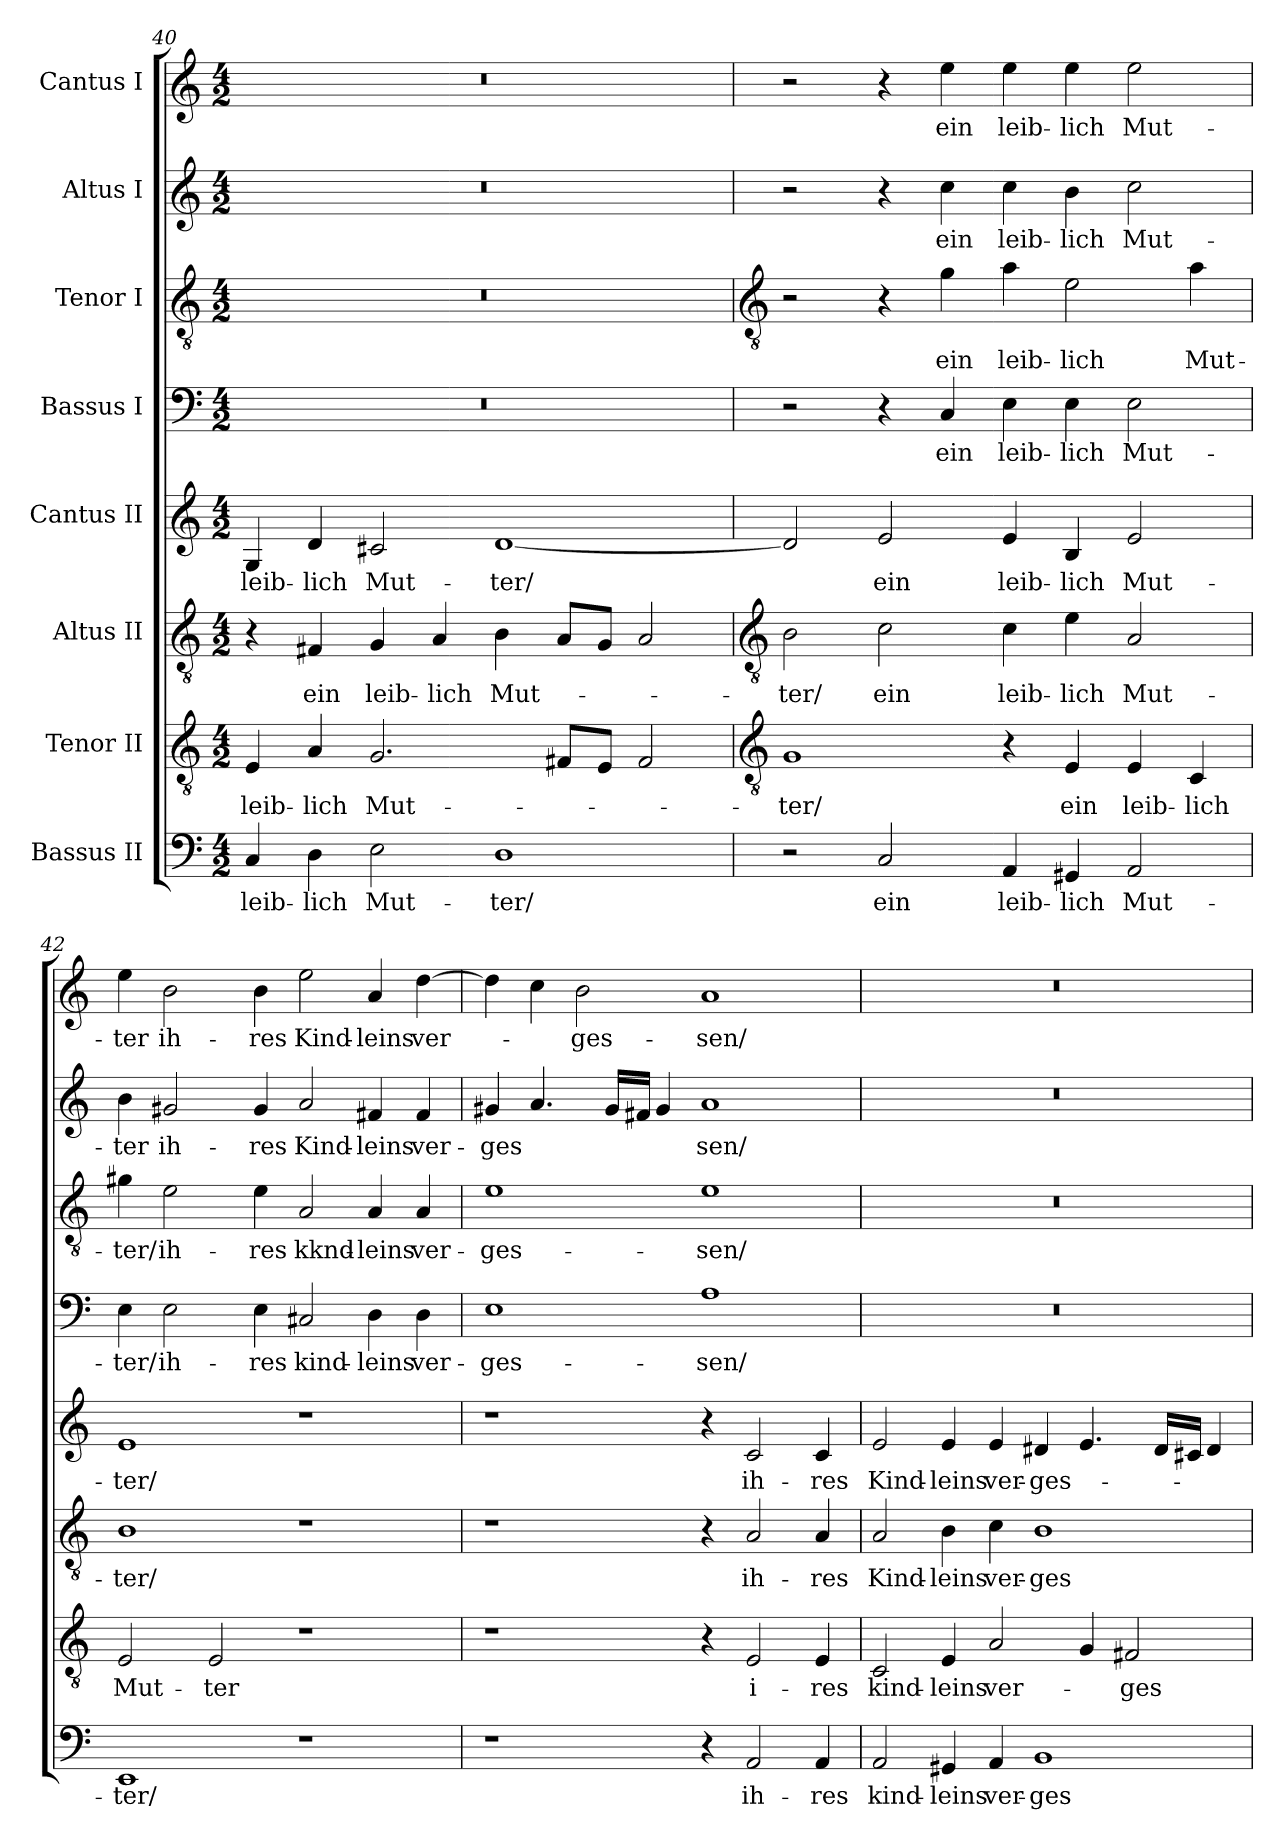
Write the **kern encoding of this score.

**kern	**text	**kern	**text	**kern	**text	**kern	**text	**kern	**text	**kern	**text	**kern	**text	**kern	**text
*part8	*part8	*part7	*part7	*part6	*part6	*part5	*part5	*part4	*part4	*part3	*part3	*part2	*part2	*part1	*part1
*staff8	*staff8	*staff7	*staff7	*staff6	*staff6	*staff5	*staff5	*staff4	*staff4	*staff3	*staff3	*staff2	*staff2	*staff1	*staff1
*I"Bassus II	*	*I"Tenor II	*	*I"Altus II	*	*I"Cantus II	*	*I"Bassus I	*	*I"Tenor I	*	*I"Altus I	*	*I"Cantus I	*
*clefF4	*	*clefGv2	*	*clefGv2	*	*clefG2	*	*clefF4	*	*clefGv2	*	*clefG2	*	*clefG2	*
*k[]	*	*k[]	*	*k[]	*	*k[]	*	*k[]	*	*k[]	*	*k[]	*	*k[]	*
*C:	*	*C:	*	*C:	*	*C:	*	*C:	*	*C:	*	*C:	*	*C:	*
*M4/2	*	*M4/2	*	*M4/2	*	*M4/2	*	*M4/2	*	*M4/2	*	*M4/2	*	*M4/2	*
=40	=40	=40	=40	=40	=40	=40	=40	=40	=40	=40	=40	=40	=40	=40	=40
!	!LO:LY:b	!	!LO:LY:b	!	!	!	!LO:LY:b	!	!	!	!	!	!	!	!
4C	leib-	4E	leib-	4r	.	4G	leib-	0r	.	0r	.	0r	.	0r	.
!	!LO:LY:b	!	!LO:LY:b	!	!LO:LY:b	!	!LO:LY:b	!	!	!	!	!	!	!	!
4D	-lich	4A	-lich	4F#X	ein	4d	-lich	.	.	.	.	.	.	.	.
!	!LO:LY:b	!	!LO:LY:b	!	!LO:LY:b	!	!LO:LY:b	!	!	!	!	!	!	!	!
2E	Mut-	2.G	Mut-	4G	leib-	2c#X	Mut-	.	.	.	.	.	.	.	.
!	!	!	!	!	!LO:LY:b	!	!	!	!	!	!	!	!	!	!
.	.	.	.	4A	-lich	.	.	.	.	.	.	.	.	.	.
!	!LO:LY:b	!	!	!	!LO:LY:b	!	!LO:LY:b	!	!	!	!	!	!	!	!
1D	-ter/	.	.	4B	Mut-	[1d	-ter/	.	.	.	.	.	.	.	.
.	.	8F#XL	.	8AL	.	.	.	.	.	.	.	.	.	.	.
.	.	8EJ	.	8GJ	.	.	.	.	.	.	.	.	.	.	.
.	.	2F#	.	2A	.	.	.	.	.	.	.	.	.	.	.
!!LO:LB:g=z
=41	=41	=41	=41	=41	=41	=41	=41	=41	=41	=41	=41	=41	=41	=41	=41
*	*	*clefGv2	*	*clefGv2	*	*	*	*	*	*clefGv2	*	*	*	*	*
!	!	!	!LO:LY:b	!	!LO:LY:b	!	!	!	!	!	!	!	!	!	!
2r	.	1G	-ter/	2B	-ter/	2d]	.	2r	.	2r	.	2r	.	2r	.
!	!LO:LY:b	!	!	!	!LO:LY:b	!	!LO:LY:b	!	!	!	!	!	!	!	!
2C	ein	.	.	2c	ein	2e	ein	4r	.	4r	.	4r	.	4r	.
!	!	!	!	!	!	!	!	!	!LO:LY:b	!	!LO:LY:b	!	!LO:LY:b	!	!LO:LY:b
.	.	.	.	.	.	.	.	4C	ein	4g	ein	4cc	ein	4ee	ein
!	!LO:LY:b	!	!	!	!LO:LY:b	!	!LO:LY:b	!	!LO:LY:b	!	!LO:LY:b	!	!LO:LY:b	!	!LO:LY:b
4AA	leib-	4r	.	4c	leib-	4e	leib-	4E	leib-	4a	leib-	4cc	leib-	4ee	leib-
!	!LO:LY:b	!	!LO:LY:b	!	!LO:LY:b	!	!LO:LY:b	!	!LO:LY:b	!	!LO:LY:b	!	!LO:LY:b	!	!LO:LY:b
4GG#X	-lich	4E	ein	4e	-lich	4B	-lich	4E	-lich	2e	-lich	4b	-lich	4ee	-lich
!	!LO:LY:b	!	!LO:LY:b	!	!LO:LY:b	!	!LO:LY:b	!	!LO:LY:b	!	!	!	!LO:LY:b	!	!LO:LY:b
2AA	Mut-	4E	leib-	2A	Mut-	2e	Mut-	2E	Mut-	.	.	2cc	Mut-	2ee	Mut-
!	!	!	!LO:LY:b	!	!	!	!	!	!	!	!LO:LY:b	!	!	!	!
.	.	4C	-lich	.	.	.	.	.	.	4a	Mut-	.	.	.	.
=42	=42	=42	=42	=42	=42	=42	=42	=42	=42	=42	=42	=42	=42	=42	=42
!	!LO:LY:b	!	!LO:LY:b	!	!LO:LY:b	!	!LO:LY:b	!	!LO:LY:b	!	!LO:LY:b	!	!LO:LY:b	!	!LO:LY:b
1EE	-ter/	2E	Mut-	1B	-ter/	1e	-ter/	4E	-ter/	4g#X	-ter/	4b	-ter	4ee	-ter
!	!	!	!	!	!	!	!	!	!LO:LY:b	!	!LO:LY:b	!	!LO:LY:b	!	!LO:LY:b
.	.	.	.	.	.	.	.	2E	ih-	2e	ih-	2g#X	ih-	2b	ih-
!	!	!	!LO:LY:b	!	!	!	!	!	!	!	!	!	!	!	!
.	.	2E	-ter	.	.	.	.	.	.	.	.	.	.	.	.
!	!	!	!	!	!	!	!	!	!LO:LY:b	!	!LO:LY:b	!	!LO:LY:b	!	!LO:LY:b
.	.	.	.	.	.	.	.	4E	-res	4e	-res	4g#	-res	4b	-res
!	!	!	!	!	!	!	!	!	!LO:LY:b	!	!LO:LY:b	!	!LO:LY:b	!	!LO:LY:b
1r	.	1r	.	1r	.	1r	.	2C#X	kind-	2A	kknd-	2a	Kind-	2ee	Kind-
!	!	!	!	!	!	!	!	!	!LO:LY:b	!	!LO:LY:b	!	!LO:LY:b	!	!LO:LY:b
.	.	.	.	.	.	.	.	4D	-leins	4A	-leins	4f#X	-leins	4a	-leins
!	!	!	!	!	!	!	!	!	!LO:LY:b	!	!LO:LY:b	!	!LO:LY:b	!	!LO:LY:b
.	.	.	.	.	.	.	.	4D	ver-	4A	ver-	4f#	ver-	[4dd	ver-
=43	=43	=43	=43	=43	=43	=43	=43	=43	=43	=43	=43	=43	=43	=43	=43
!	!	!	!	!	!	!	!	!	!LO:LY:b	!	!LO:LY:b	!	!LO:LY:b	!	!
1r	.	1r	.	1r	.	1r	.	1E	-ges-	1e	-ges-	4g#X	-ges	4dd]	.
.	.	.	.	.	.	.	.	.	.	.	.	4.a	.	4cc	.
!	!	!	!	!	!	!	!	!	!	!	!	!	!	!	!LO:LY:b
.	.	.	.	.	.	.	.	.	.	.	.	.	.	2b	-ges-
.	.	.	.	.	.	.	.	.	.	.	.	16g#LL	.	.	.
.	.	.	.	.	.	.	.	.	.	.	.	16f#XJJ	.	.	.
.	.	.	.	.	.	.	.	.	.	.	.	4g#	.	.	.
!	!	!	!	!	!	!	!	!	!LO:LY:b	!	!LO:LY:b	!	!LO:LY:b	!	!LO:LY:b
4r	.	4r	.	4r	.	4r	.	1A	-sen/	1e	-sen/	1a	sen/	1a	-sen/
!	!LO:LY:b	!	!LO:LY:b	!	!LO:LY:b	!	!LO:LY:b	!	!	!	!	!	!	!	!
2AA	ih-	2E	i-	2A	ih-	2c	ih-	.	.	.	.	.	.	.	.
!	!LO:LY:b	!	!LO:LY:b	!	!LO:LY:b	!	!LO:LY:b	!	!	!	!	!	!	!	!
4AA	-res	4E	-res	4A	-res	4c	-res	.	.	.	.	.	.	.	.
=44	=44	=44	=44	=44	=44	=44	=44	=44	=44	=44	=44	=44	=44	=44	=44
!	!LO:LY:b	!	!LO:LY:b	!	!LO:LY:b	!	!LO:LY:b	!	!	!	!	!	!	!	!
2AA	kind-	2C	kind-	2A	Kind-	2e	Kind-	0r	.	0r	.	0r	.	0r	.
!	!LO:LY:b	!	!LO:LY:b	!	!LO:LY:b	!	!LO:LY:b	!	!	!	!	!	!	!	!
4GG#X	-leins	4E	-leins	4B	-leins	4e	-leins	.	.	.	.	.	.	.	.
!	!LO:LY:b	!	!LO:LY:b	!	!LO:LY:b	!	!LO:LY:b	!	!	!	!	!	!	!	!
4AA	ver-	2A	ver-	4c	ver-	4e	ver-	.	.	.	.	.	.	.	.
!	!LO:LY:b	!	!	!	!LO:LY:b	!	!LO:LY:b	!	!	!	!	!	!	!	!
1BB	-ges-	.	.	1B	-ges-	4d#X	-ges-	.	.	.	.	.	.	.	.
.	.	4G	.	.	.	4.e	.	.	.	.	.	.	.	.	.
!	!	!	!LO:LY:b	!	!	!	!	!	!	!	!	!	!	!	!
.	.	2F#X	-ges-	.	.	.	.	.	.	.	.	.	.	.	.
.	.	.	.	.	.	16d#LL	.	.	.	.	.	.	.	.	.
.	.	.	.	.	.	16c#XJJ	.	.	.	.	.	.	.	.	.
.	.	.	.	.	.	4d#	.	.	.	.	.	.	.	.	.
=	=	=	=	=	=	=	=	=	=	=	=	=	=	=	=
*-	*-	*-	*-	*-	*-	*-	*-	*-	*-	*-	*-	*-	*-	*-	*-
